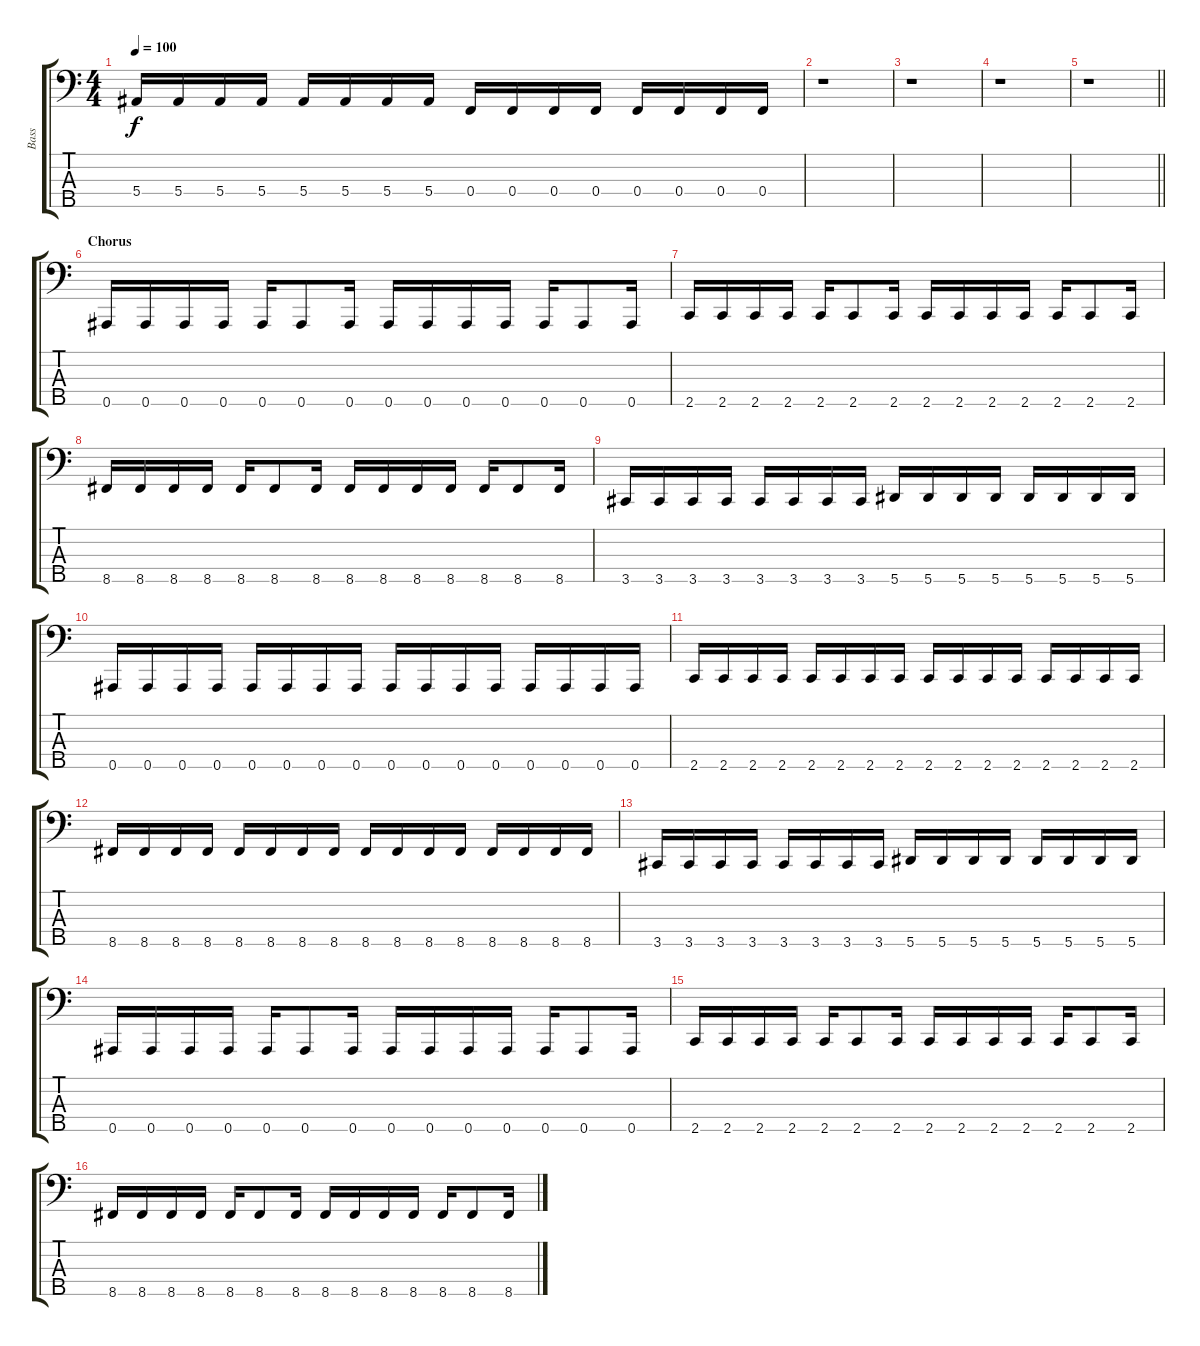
\track ("Bass" "Bass") {instrument electricbassfinger}
\staff {score tabs}
\tuning (G2 Eb2 Bb1 F1 Bb0) {hide}
\ts (4 4)
\tempo 100
\clef f4
\ks c
5.4.16{dy f} 5.4.16 5.4.16 5.4.16 5.4.16 5.4.16 5.4.16 5.4.16 0.4.16 0.4.16 0.4.16 0.4.16 0.4.16 0.4.16 0.4.16 0.4.16 |
r.1 |
r.1 |
r.1 |
\barLineRight lightlight
r.1 |
\section ("" "Chorus")
0.5.16 0.5.16 0.5.16 0.5.16 0.5.16 0.5.8 0.5.16 0.5.16 0.5.16 0.5.16 0.5.16 0.5.16 0.5.8 0.5.16 |
2.5.16 2.5.16 2.5.16 2.5.16 2.5.16 2.5.8 2.5.16 2.5.16 2.5.16 2.5.16 2.5.16 2.5.16 2.5.8 2.5.16 |
8.5.16 8.5.16 8.5.16 8.5.16 8.5.16 8.5.8 8.5.16 8.5.16 8.5.16 8.5.16 8.5.16 8.5.16 8.5.8 8.5.16 |
3.5.16 3.5.16 3.5.16 3.5.16 3.5.16 3.5.16 3.5.16 3.5.16 5.5.16 5.5.16 5.5.16 5.5.16 5.5.16 5.5.16 5.5.16 5.5.16 |
0.5.16 0.5.16 0.5.16 0.5.16 0.5.16 0.5.16 0.5.16 0.5.16 0.5.16 0.5.16 0.5.16 0.5.16 0.5.16 0.5.16 0.5.16 0.5.16 |
2.5.16 2.5.16 2.5.16 2.5.16 2.5.16 2.5.16 2.5.16 2.5.16 2.5.16 2.5.16 2.5.16 2.5.16 2.5.16 2.5.16 2.5.16 2.5.16 |
8.5.16 8.5.16 8.5.16 8.5.16 8.5.16 8.5.16 8.5.16 8.5.16 8.5.16 8.5.16 8.5.16 8.5.16 8.5.16 8.5.16 8.5.16 8.5.16 |
3.5.16 3.5.16 3.5.16 3.5.16 3.5.16 3.5.16 3.5.16 3.5.16 5.5.16 5.5.16 5.5.16 5.5.16 5.5.16 5.5.16 5.5.16 5.5.16 |
0.5.16 0.5.16 0.5.16 0.5.16 0.5.16 0.5.8 0.5.16 0.5.16 0.5.16 0.5.16 0.5.16 0.5.16 0.5.8 0.5.16 |
2.5.16 2.5.16 2.5.16 2.5.16 2.5.16 2.5.8 2.5.16 2.5.16 2.5.16 2.5.16 2.5.16 2.5.16 2.5.8 2.5.16 |
8.5.16 8.5.16 8.5.16 8.5.16 8.5.16 8.5.8 8.5.16 8.5.16 8.5.16 8.5.16 8.5.16 8.5.16 8.5.8 8.5.16
